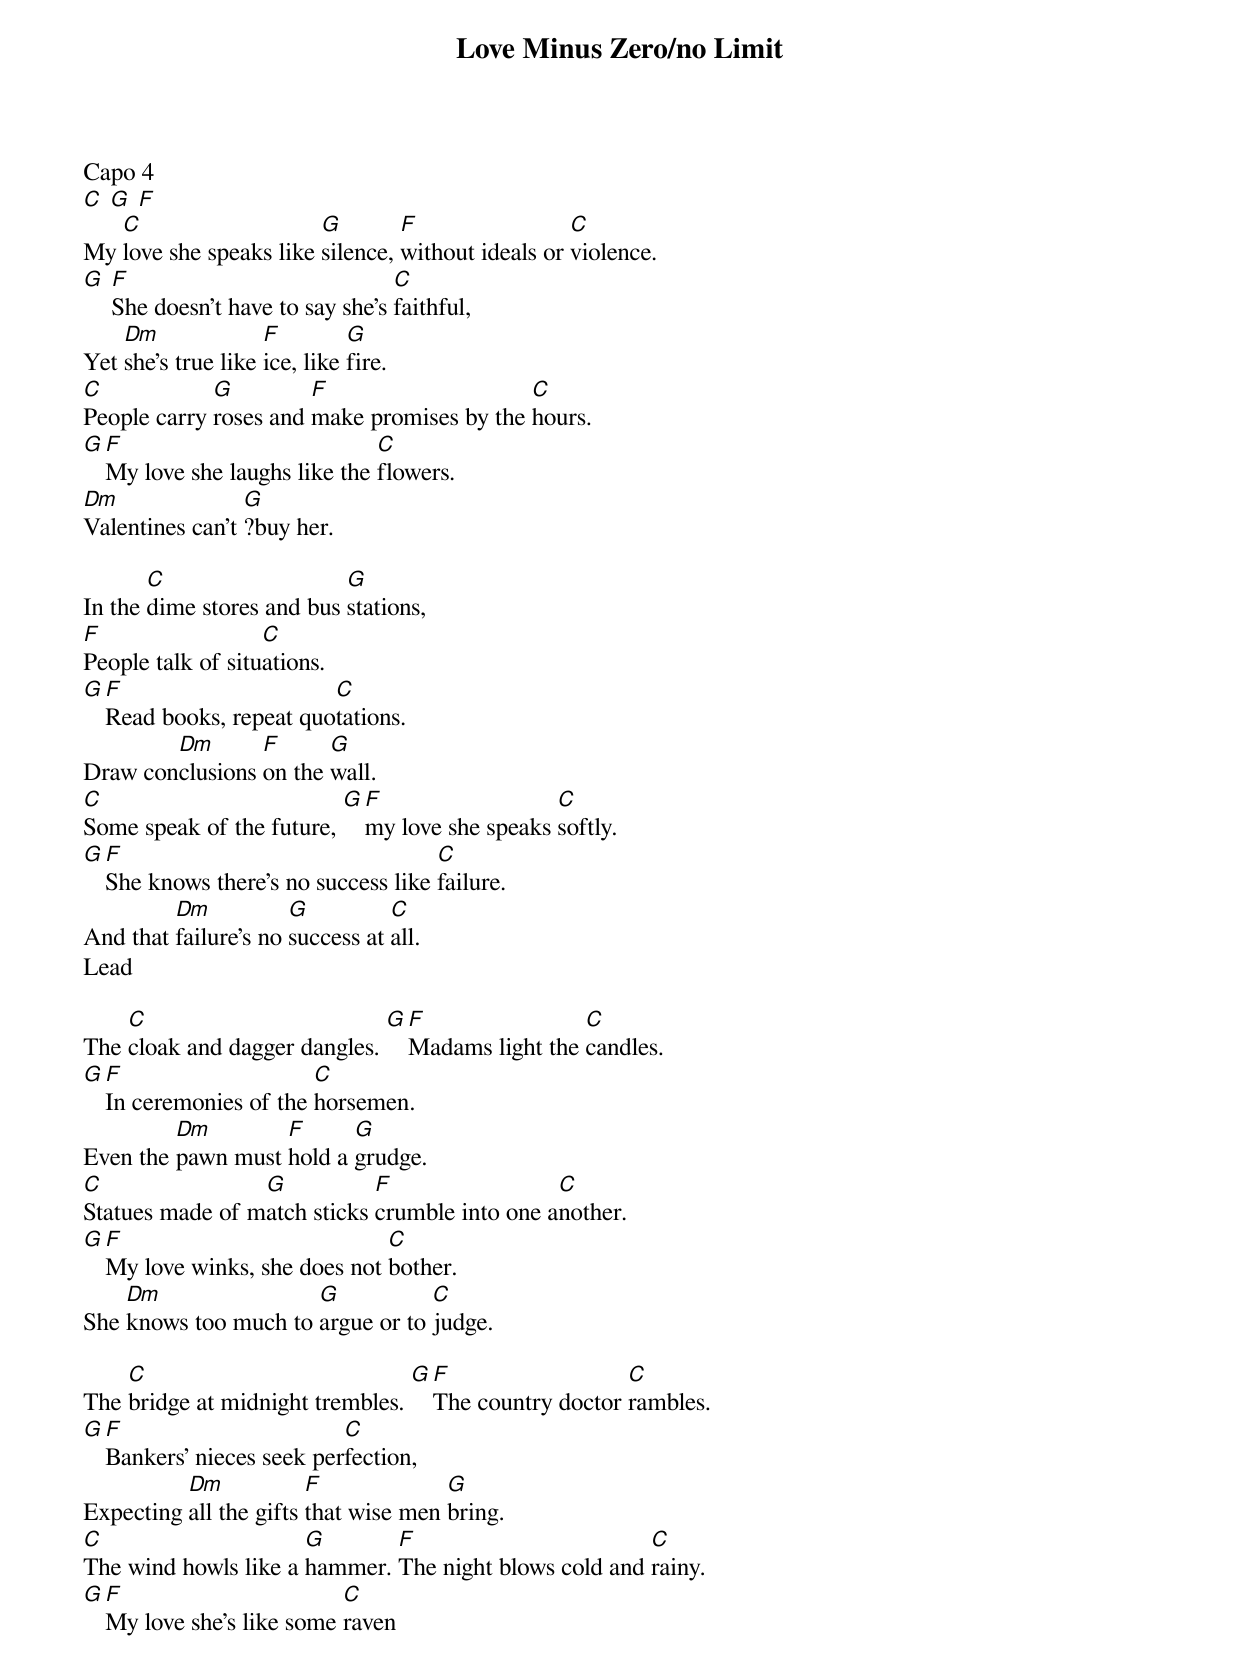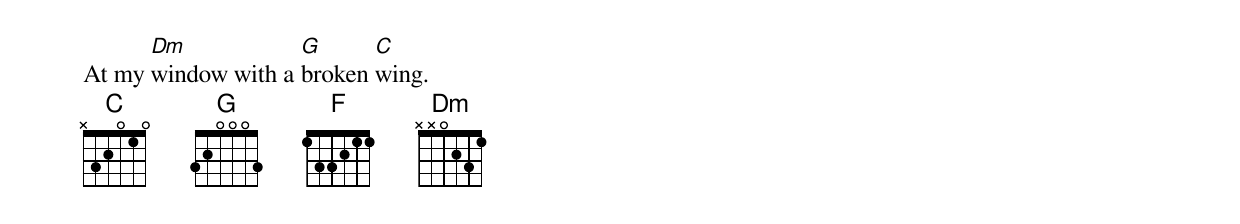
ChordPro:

{t:Love Minus Zero/no Limit}
Capo 4
[C] [G] [F]
My [C]love she speaks like [G]silence, [F]without ideals or [C]violence.
[G] [F]She doesn't have to say she's [C]faithful,
Yet [Dm]she's true like [F]ice, like [G]fire.
[C]People carry [G]roses and [F]make promises by the [C]hours.
[G][F]My love she laughs like the [C]flowers.
[Dm]Valentines can't [G]?buy her.

In the [C]dime stores and bus [G]stations,
[F]People talk of situ[C]ations.
[G][F]Read books, repeat quo[C]tations.
Draw con[Dm]clusions [F]on the [G]wall.
[C]Some speak of the future, [G][F]my love she speaks [C]softly.
[G][F]She knows there's no success like [C]failure.
And that [Dm]failure's no [G]success at [C]all.
Lead

The [C]cloak and dagger dangles. [G][F]Madams light the [C]candles.
[G][F]In ceremonies of the [C]horsemen.
Even the [Dm]pawn must [F]hold a [G]grudge.
[C]Statues made of m[G]atch sticks [F]crumble into one a[C]nother.
[G][F]My love winks, she does not [C]bother.
She [Dm]knows too much to [G]argue or to [C]judge.

The [C]bridge at midnight trembles. [G][F]The country doctor [C]rambles.
[G][F]Bankers' nieces seek per[C]fection,
Expecting [Dm]all the gifts [F]that wise men [G]bring.
[C]The wind howls like a [G]hammer. [F]The night blows cold and [C]rainy.
[G][F]My love she's like some [C]raven
At my [Dm]window with a [G]broken [C]wing.
